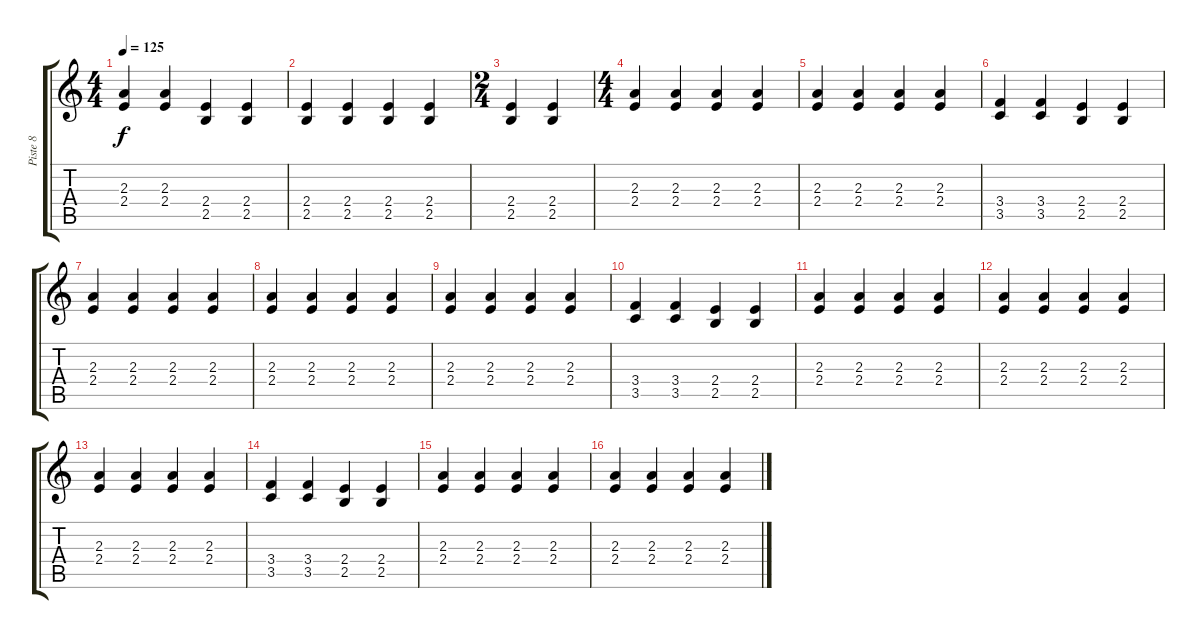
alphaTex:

\track ("Piste 8" "Piste 8") {instrument distortionguitar}
\staff {score tabs}
\tuning (E4 B3 G3 D3 A2 E2) {hide}
\ts (4 4)
\tempo 125
\clef g2
\ks c
(2.3 2.4).4{dy f} (2.3 2.4).4 (2.4 2.5).4 (2.4 2.5).4 |
(2.4 2.5).4 (2.4 2.5).4 (2.4 2.5).4 (2.4 2.5).4 |
\ts (2 4)
(2.4 2.5).4 (2.4 2.5).4 |
\ts (4 4)
(2.3 2.4).4 (2.3 2.4).4 (2.3 2.4).4 (2.3 2.4).4 |
(2.3 2.4).4 (2.3 2.4).4 (2.3 2.4).4 (2.3 2.4).4 |
(3.4 3.5).4 (3.4 3.5).4 (2.4 2.5).4 (2.4 2.5).4 |
(2.3 2.4).4 (2.3 2.4).4 (2.3 2.4).4 (2.3 2.4).4 |
(2.3 2.4).4 (2.3 2.4).4 (2.3 2.4).4 (2.3 2.4).4 |
(2.3 2.4).4 (2.3 2.4).4 (2.3 2.4).4 (2.3 2.4).4 |
(3.4 3.5).4 (3.4 3.5).4 (2.4 2.5).4 (2.4 2.5).4 |
(2.3 2.4).4 (2.3 2.4).4 (2.3 2.4).4 (2.3 2.4).4 |
(2.3 2.4).4 (2.3 2.4).4 (2.3 2.4).4 (2.3 2.4).4 |
(2.3 2.4).4 (2.3 2.4).4 (2.3 2.4).4 (2.3 2.4).4 |
(3.4 3.5).4 (3.4 3.5).4 (2.4 2.5).4 (2.4 2.5).4 |
(2.3 2.4).4 (2.3 2.4).4 (2.3 2.4).4 (2.3 2.4).4 |
(2.3 2.4).4 (2.3 2.4).4 (2.3 2.4).4 (2.3 2.4).4
